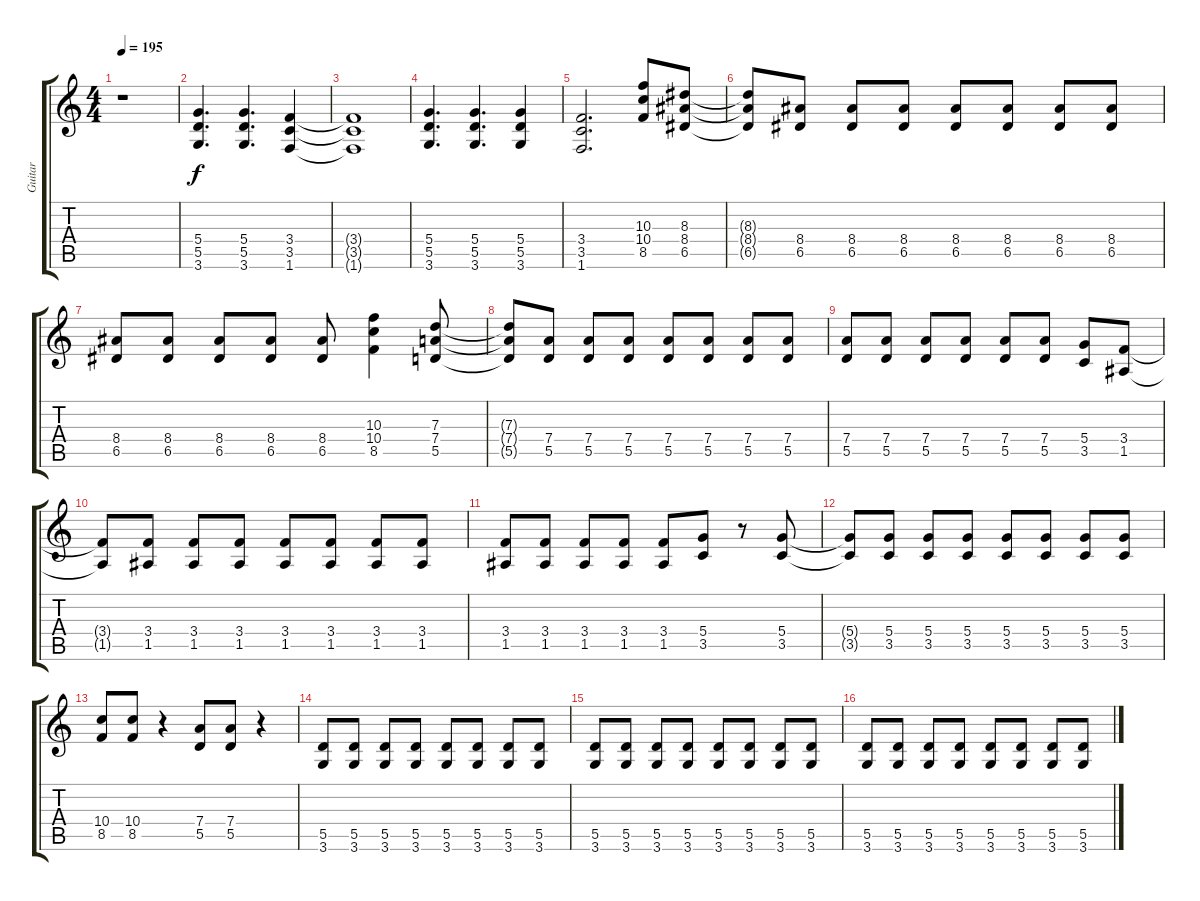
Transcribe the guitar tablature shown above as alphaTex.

\track ("Guitar" "Guitar") {instrument distortionguitar}
\staff {score tabs}
\tuning (E4 B3 G3 D3 A2 E2) {hide}
\ts (4 4)
\tempo 195
\clef g2
\ks c
r.1{dy f instrument distortionguitar} |
(5.4 5.5 3.6).4{d} (5.4 5.5 3.6).4{d} (3.4 3.5 1.6).4 |
(3.4{t} 3.5{t} 1.6{t}).1 |
(5.4 5.5 3.6).4{d} (5.4 5.5 3.6).4{d} (5.4 5.5 3.6).4 |
(3.4 3.5 1.6).2{d} (10.3 10.4 8.5).8 (8.3 8.4 6.5).8 |
(8.3{t} 8.4{t} 6.5{t}).8 (8.4 6.5).8 (8.4 6.5).8 (8.4 6.5).8 (8.4 6.5).8 (8.4 6.5).8 (8.4 6.5).8 (8.4 6.5).8 |
(8.4 6.5).8 (8.4 6.5).8 (8.4 6.5).8 (8.4 6.5).8 (8.4 6.5).8 (10.3 10.4 8.5).4 (7.3 7.4 5.5).8 |
(7.3{t} 7.4{t} 5.5{t}).8 (7.4 5.5).8 (7.4 5.5).8 (7.4 5.5).8 (7.4 5.5).8 (7.4 5.5).8 (7.4 5.5).8 (7.4 5.5).8 |
(7.4 5.5).8 (7.4 5.5).8 (7.4 5.5).8 (7.4 5.5).8 (7.4 5.5).8 (7.4 5.5).8 (5.4 3.5).8 (3.4 1.5).8 |
(3.4{t} 1.5{t}).8 (3.4 1.5).8 (3.4 1.5).8 (3.4 1.5).8 (3.4 1.5).8 (3.4 1.5).8 (3.4 1.5).8 (3.4 1.5).8 |
(3.4 1.5).8 (3.4 1.5).8 (3.4 1.5).8 (3.4 1.5).8 (3.4 1.5).8 (5.4 3.5).8 r.8 (5.4 3.5).8 |
(5.4{t} 3.5{t}).8 (5.4 3.5).8 (5.4 3.5).8 (5.4 3.5).8 (5.4 3.5).8 (5.4 3.5).8 (5.4 3.5).8 (5.4 3.5).8 |
(10.4 8.5).8 (10.4 8.5).8 r.4 (7.4 5.5).8 (7.4 5.5).8 r.4 |
(5.5 3.6).8 (5.5 3.6).8 (5.5 3.6).8 (5.5 3.6).8 (5.5 3.6).8 (5.5 3.6).8 (5.5 3.6).8 (5.5 3.6).8 |
(5.5 3.6).8 (5.5 3.6).8 (5.5 3.6).8 (5.5 3.6).8 (5.5 3.6).8 (5.5 3.6).8 (5.5 3.6).8 (5.5 3.6).8 |
(5.5 3.6).8 (5.5 3.6).8 (5.5 3.6).8 (5.5 3.6).8 (5.5 3.6).8 (5.5 3.6).8 (5.5 3.6).8 (5.5 3.6).8
